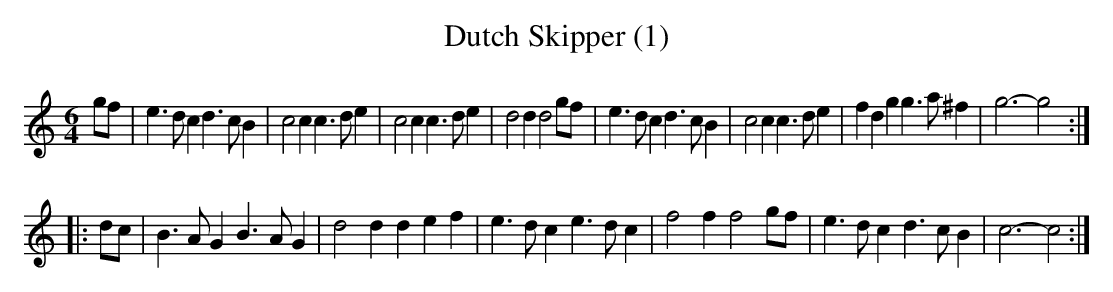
X:1
T:Dutch Skipper (1)
M:6/4
L:1/8
K:C
gf|e3d c2 d3c B2|c4 c2 c3de2|c4c2 c3de2|d4d2 d4gf|e3dc2 d3c B2|c4c2 c3d e2|f2d2g2 g3a ^f2|g6-g4:|
|:dc|B3AG2B3AG2|d4d2 d2e2f2|e3dc2 e3dc2|f4f2 f4gf|e3dc2d3cB2|c6- c4:|
